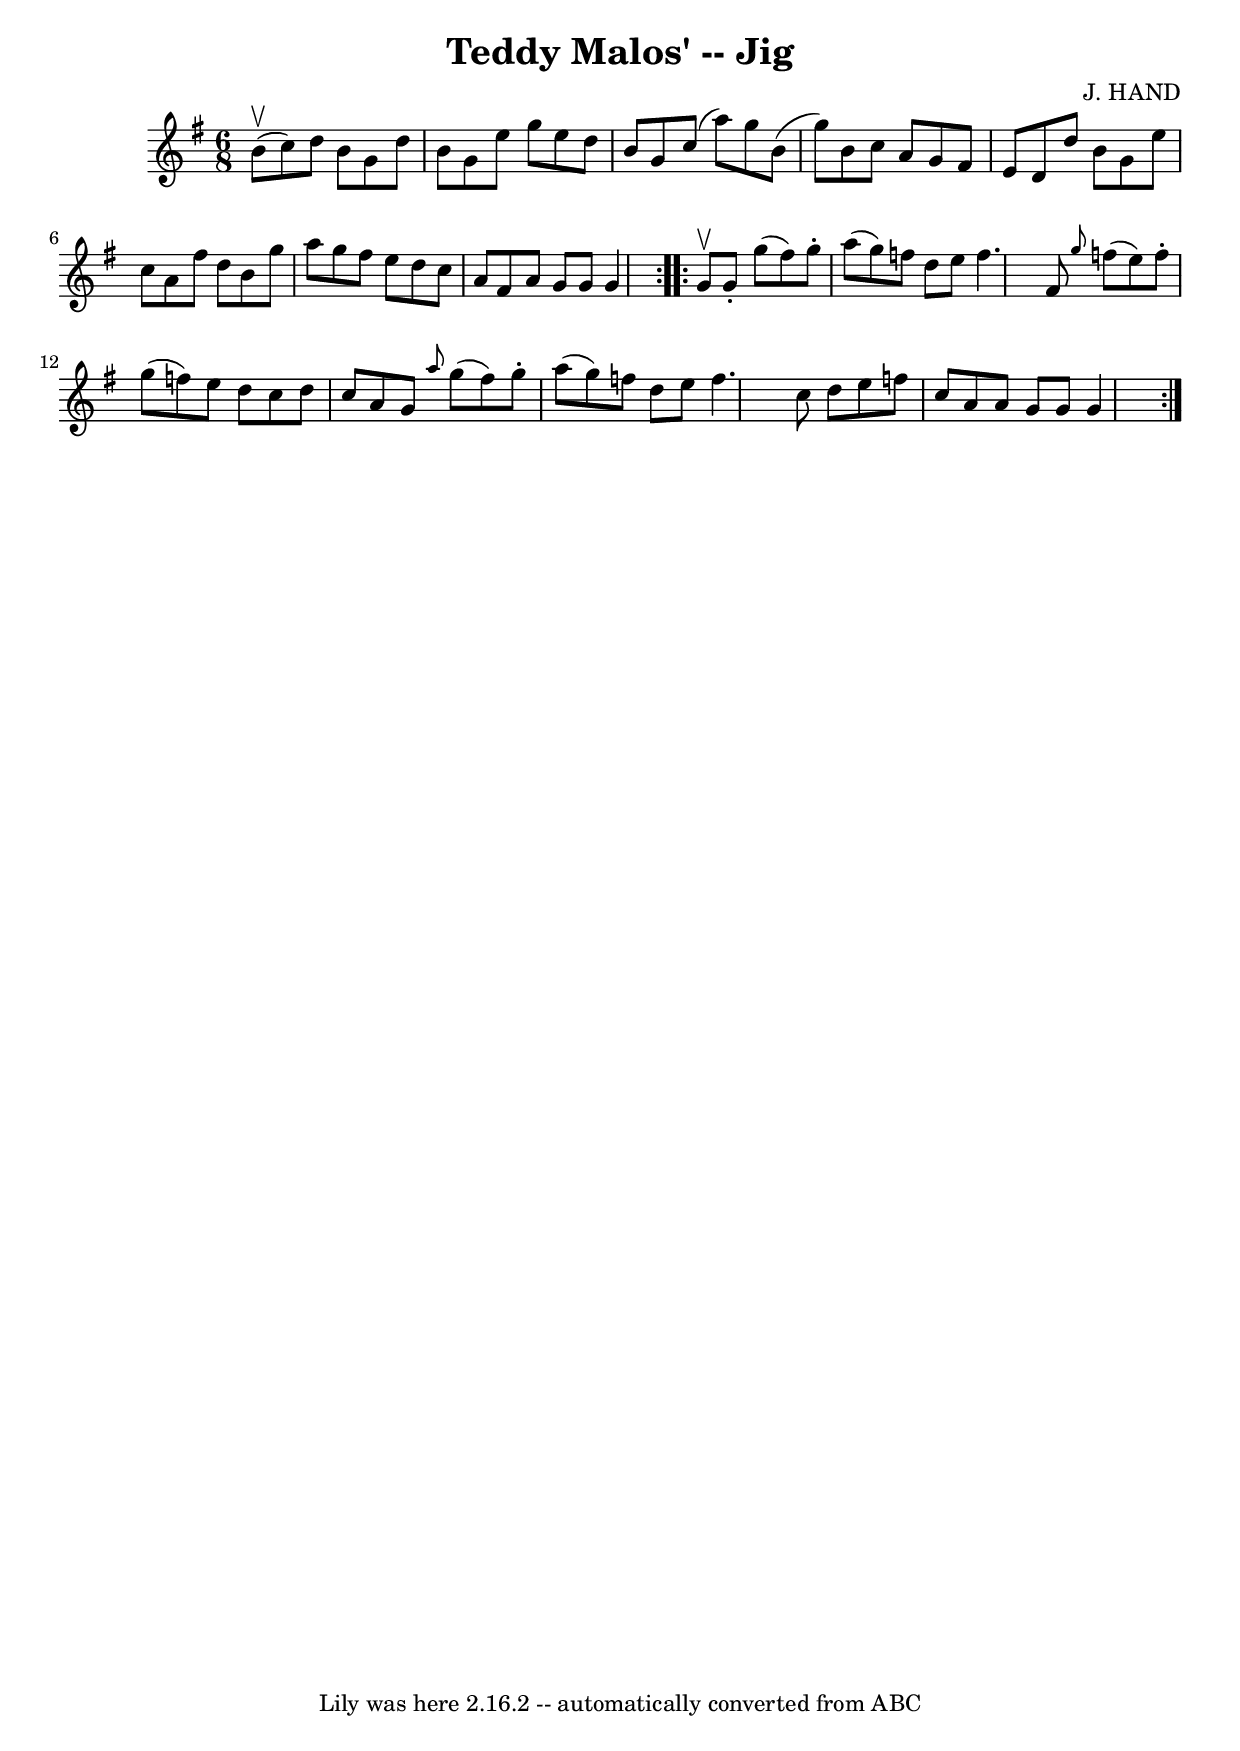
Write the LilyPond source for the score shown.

\version "2.16.2"
\include "Mammoth.ily"
\header {
  %% book = "Ryan's Mammoth Collection"
  composer = "J. HAND"
  crossRefNumber = "1"
  footnotes = ""
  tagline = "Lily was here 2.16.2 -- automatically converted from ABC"
  title = "Teddy Malos' -- Jig"

}
voicedefault =  {



  \repeat volta 2 {

    \time 6/8 
    \key g \major     b'8^\upbow(c''8)  |
    d''8 b'8 g'8      d''8 b'8 g'8   |
    e''8 g''8 e''8 d''8 b'8 g'8   |
    c''8 (a''8) g''8 b'8 (g''8) b'8  |
    c''8       a'8 g'8 fis'8 e'8 d'8   |
    d''8 b'8 g'8 e''8         c''8 a'8   |
    fis''8 d''8 b'8 g''8 a''8 g''8  |
         fis''8 e''8 d''8 c''8 a'8 fis'8   |
    a'8 g'8 g'8  
    g'4  
  } 
  \repeat volta 2 {     g'8^\upbow  |
    g'8-. g''8 (fis''8) g''8-. a''8 (g''8) |
    f''8 d''8 e''8 f''4.     |
    fis'8  \grace { g''8  
		  } f''8 (e''8) f''8-. g''8 (     f''8)  |
    e''8 d''8 c''8 d''8 c''8 a'8  |
    
    g'8  \grace { a''8   		} g''8 (fis''8) g''8-. a''8 (g''8)   |
    f''8 d''8 e''8 f''4.    |
    c''8 d''8 e''8         f''8 c''8 a'8   |
    a'8 g'8 g'8 g'4  
  }   

}

\score{
  <<

    \context Staff="default"
    {
      \voicedefault 
      
    }

  >>
  \layout {
    
  }
  \midi {
  }

}
